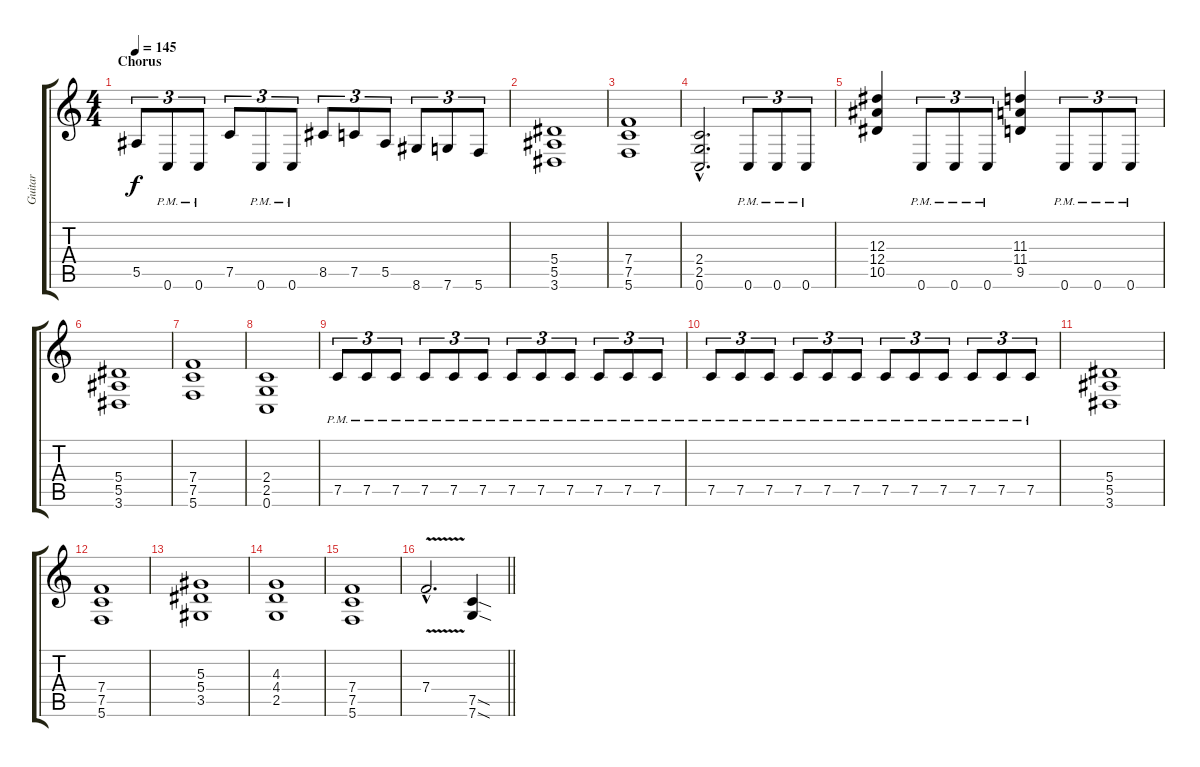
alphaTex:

\track ("Guitar" "Guitar") {instrument distortionguitar}
\staff {score tabs}
\tuning (C4 G3 Eb3 Bb2 F2 C2) {hide}
\ts (4 4)
\section ("" "Chorus")
\tempo 145
\clef g2
\ks c
5.5.8{tu (3 2) dy f} 0.6{pm}.8{tu (3 2)} 0.6{pm}.8{tu (3 2)} 7.5.8{tu (3 2)} 0.6{pm}.8{tu (3 2)} 0.6{pm}.8{tu (3 2)} 8.5.8{tu (3 2)} 7.5.8{tu (3 2)} 5.5.8{tu (3 2)} 8.6.8{tu (3 2)} 7.6.8{tu (3 2)} 5.6.8{tu (3 2)} |
(5.4 5.5 3.6).1 |
(7.4 7.5 5.6).1 |
(2.4{hac} 2.5{hac} 0.6{hac}).2{d} 0.6{pm}.8{tu (3 2)} 0.6{pm}.8{tu (3 2)} 0.6{pm}.8{tu (3 2)} |
(12.3 12.4 10.5).4 0.6{pm}.8{tu (3 2)} 0.6{pm}.8{tu (3 2)} 0.6{pm}.8{tu (3 2)} (11.3 11.4 9.5).4 0.6{pm}.8{tu (3 2)} 0.6{pm}.8{tu (3 2)} 0.6{pm}.8{tu (3 2)} |
(5.4 5.5 3.6).1 |
(7.4 7.5 5.6).1 |
(2.4 2.5 0.6).1 |
7.5{pm}.8{tu (3 2)} 7.5{pm}.8{tu (3 2)} 7.5{pm}.8{tu (3 2)} 7.5{pm}.8{tu (3 2)} 7.5{pm}.8{tu (3 2)} 7.5{pm}.8{tu (3 2)} 7.5{pm}.8{tu (3 2)} 7.5{pm}.8{tu (3 2)} 7.5{pm}.8{tu (3 2)} 7.5{pm}.8{tu (3 2)} 7.5{pm}.8{tu (3 2)} 7.5{pm}.8{tu (3 2)} |
7.5{pm}.8{tu (3 2)} 7.5{pm}.8{tu (3 2)} 7.5{pm}.8{tu (3 2)} 7.5{pm}.8{tu (3 2)} 7.5{pm}.8{tu (3 2)} 7.5{pm}.8{tu (3 2)} 7.5{pm}.8{tu (3 2)} 7.5{pm}.8{tu (3 2)} 7.5{pm}.8{tu (3 2)} 7.5{pm}.8{tu (3 2)} 7.5{pm}.8{tu (3 2)} 7.5{pm}.8{tu (3 2)} |
(5.4 5.5 3.6).1 |
(7.4 7.5 5.6).1 |
(5.3 5.4 3.5).1 |
(4.3 4.4 2.5).1 |
(7.4 7.5 5.6).1 |
\barLineRight lightlight
7.4{v hac}.2{d} (7.5{sod} 7.6{sod}).4
